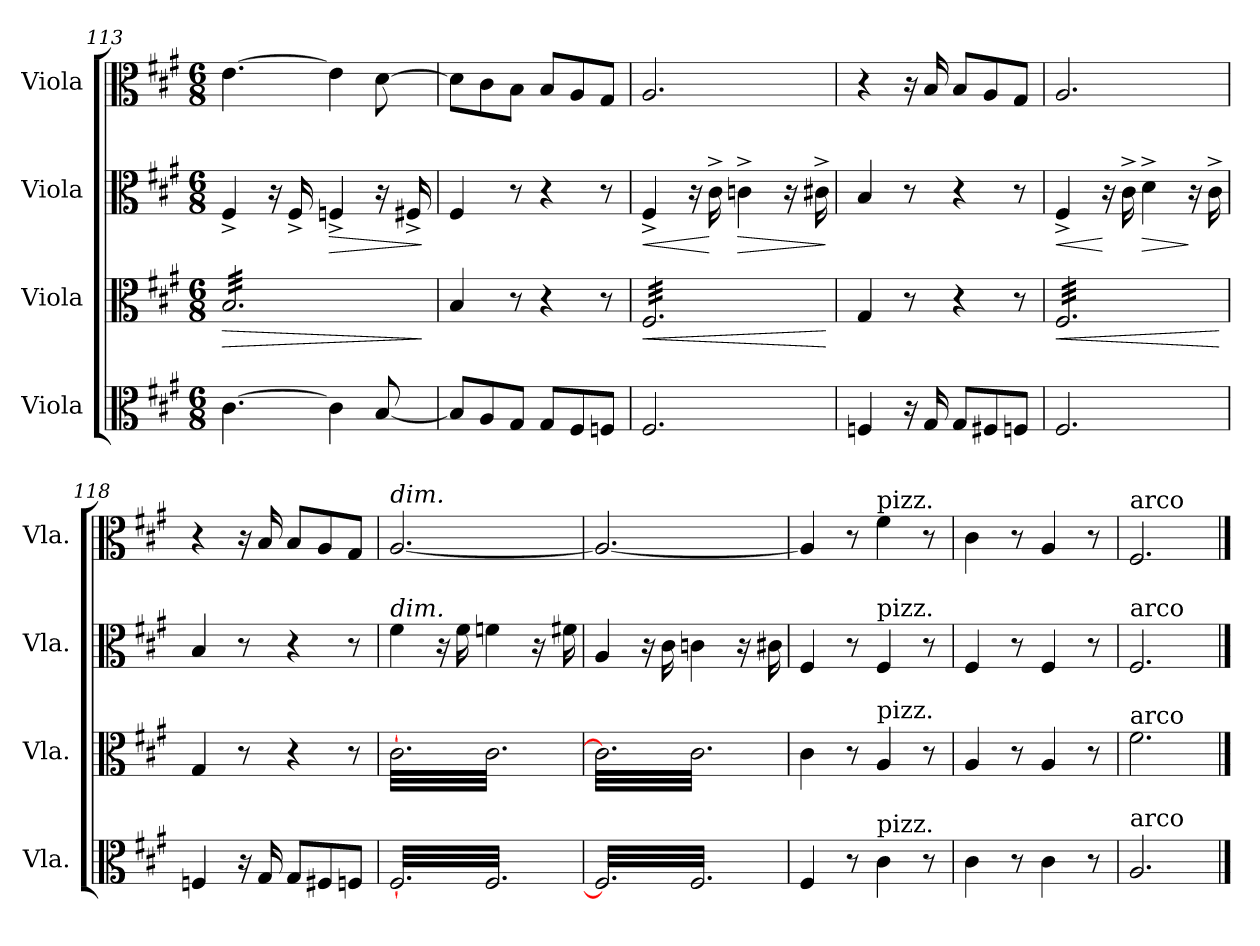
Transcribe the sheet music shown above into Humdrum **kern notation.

**kern	**kern	**dynam	**kern	**dynam	**kern
*part4	*part3	*part3	*part2	*part2	*part1
*staff4	*staff3	*staff3	*staff2	*staff2	*staff1
*I"Viola	*I"Viola	*	*I"Viola	*	*I"Viola
*I'Vla.	*I'Vla.	*	*I'Vla.	*	*I'Vla.
*clefC3	*clefC3	*	*clefC3	*	*clefC3
*k[f#c#g#]	*k[f#c#g#]	*	*k[f#c#g#]	*	*k[f#c#g#]
*M6/8	*M6/8	*	*M6/8	*	*M6/8
=113	=113	=113	=113	=113	=113
!	!	!LO:HP:b	!	!	!
*	*tremolo	*	*	*	*
[4.c#\	32B/LLL	>	4F#^/	.	[4.e\
.	32B/	.	.	.	.
.	32B/	.	.	.	.
.	32B/	.	.	.	.
.	32B/	.	.	.	.
.	32B/	.	.	.	.
.	32B/	.	.	.	.
.	32B/	.	.	.	.
.	32B/	.	16r	.	.
.	32B/	.	.	.	.
.	32B/	.	16F#^/	.	.
.	32B/	.	.	.	.
!	!	!	!	!LO:HP:b	!
4c#\]	32B/	.	4Fn^/	>	4e\]
.	32B/	.	.	.	.
.	32B/	.	.	.	.
.	32B/	.	.	.	.
.	32B/	.	.	.	.
.	32B/	.	.	.	.
.	32B/	.	.	.	.
.	32B/	.	.	.	.
[8B/	32B/	.	16r	.	[8d\
.	32B/	.	.	.	.
.	32B/	.	16F#X^/	.	.
.	32B/JJJ	.	.	.	.
*	*Xtremolo	*	*	*	*
.	.	]	.	]	.
=114	=114	=114	=114	=114	=114
8B/L]	4B/	.	4F#/	.	8d\L]
8A/	.	.	.	.	8c#\
8G#/J	8r	.	8r	.	8B\J
8G#/L	4r	.	4r	.	8B/L
8F#/	.	.	.	.	8A/
8Fn/J	8r	.	8r	.	8G#/J
=115	=115	=115	=115	=115	=115
!	!	!LO:HP:b	!	!	!
!	!	!LO:HP:n=1:b	!	!LO:HP:b	!
*	*tremolo	*	*	*	*
2.F#/	32F#/LLL	< >	4F#^/	<	2.A/
.	32F#/	.	.	.	.
.	32F#/	.	.	.	.
.	32F#/	.	.	.	.
.	32F#/	.	.	.	.
.	32F#/	.	.	.	.
.	32F#/	.	.	.	.
.	32F#/	.	.	.	.
.	32F#/	.	16r	.	.
.	32F#/	.	.	.	.
.	32F#/	.	16c#^\	[	.
.	32F#/	.	.	.	.
!	!	!	!	!LO:HP:b	!
.	32F#/	.	4cn^\	>	.
.	32F#/	.	.	.	.
.	32F#/	.	.	.	.
.	32F#/	.	.	.	.
.	32F#/	.	.	.	.
.	32F#/	.	.	.	.
.	32F#/	.	.	.	.
.	32F#/	.	.	.	.
.	32F#/	.	16r	.	.
.	32F#/	.	.	.	.
.	32F#/	.	16c#X^\	.	.
.	32F#/JJJ	.	.	.	.
*	*Xtremolo	*	*	*	*
.	.	[	.	]	.
=116	=116	=116	=116	=116	=116
4Fn/	4G#/	.	4B/	.	4r
16r	8r	]	8r	.	16r
16G#/	.	.	.	.	16B/
8G#/L	4r	.	4r	.	8B/L
8F#X/	.	.	.	.	8A/
8Fn/J	8r	.	8r	.	8G#/J
!!LO:LB:g=z
=117	=117	=117	=117	=117	=117
!	!	!LO:HP:b	!	!	!
!	!	!LO:HP:n=1:b	!	!LO:HP:b	!
*	*tremolo	*	*	*	*
2.F#/	32F#/LLL	< >	4F#^/	<	2.A/
.	32F#/	.	.	.	.
.	32F#/	.	.	.	.
.	32F#/	.	.	.	.
.	32F#/	.	.	.	.
.	32F#/	.	.	.	.
.	32F#/	.	.	.	.
.	32F#/	.	.	.	.
.	32F#/	.	16r	[	.
.	32F#/	.	.	.	.
.	32F#/	.	16c#^\	.	.
.	32F#/	.	.	.	.
!	!	!	!	!LO:HP:b	!
.	32F#/	.	4d^\	>	.
.	32F#/	.	.	.	.
.	32F#/	.	.	.	.
.	32F#/	.	.	.	.
.	32F#/	.	.	.	.
.	32F#/	.	.	.	.
.	32F#/	.	.	.	.
.	32F#/	.	.	.	.
.	32F#/	.	16r	]	.
.	32F#/	.	.	.	.
.	32F#/	.	16c#^\	.	.
.	32F#/JJJ	.	.	.	.
*	*Xtremolo	*	*	*	*
.	.	[	.	.	.
=118	=118	=118	=118	=118	=118
4Fn/	4G#/	.	4B/	.	4r
16r	8r	]	8r	.	16r
16G#/	.	.	.	.	16B/
8G#/L	4r	.	4r	.	8B/L
8F#X/	.	.	.	.	8A/
8Fn/J	8r	.	8r	.	8G#/J
=119	=119	=119	=119	=119	=119
!	!	!	!	!	!LO:TX:a:i:t=dim.
!	!	!	!LO:TX:a:i:t=dim.	!	!
!	!LO:TX:a:i:t=dim.	!	!	!	!
!LO:TX:a:i:t=dim.	!	!	!	!	!
*tremolo	*	*	*	*	*
*	*tremolo	*	*	*	*
[32F#/LLL	[32c#\LLL	.	4f#\	.	[2.A/
32F#/	32c#\	.	.	.	.
32F#/	32c#\	.	.	.	.
32F#/	32c#\	.	.	.	.
32F#/	32c#\	.	.	.	.
32F#/	32c#\	.	.	.	.
32F#/	32c#\	.	.	.	.
32F#/	32c#\	.	.	.	.
32F#/	32c#\	.	16r	.	.
32F#/	32c#\	.	.	.	.
32F#/	32c#\	.	16f#\	.	.
32F#/	32c#\	.	.	.	.
32F#/	32c#\	.	4fn\	.	.
32F#/	32c#\	.	.	.	.
32F#/	32c#\	.	.	.	.
32F#/	32c#\	.	.	.	.
32F#/	32c#\	.	.	.	.
32F#/	32c#\	.	.	.	.
32F#/	32c#\	.	.	.	.
32F#/	32c#\	.	.	.	.
32F#/	32c#\	.	16r	.	.
32F#/	32c#\	.	.	.	.
32F#/	32c#\	.	16f#X\	.	.
32F#/JJJ	32c#\JJJ	.	.	.	.
=120	=120	=120	=120	=120	=120
32F#/]LLL	32c#\]LLL	.	4A/	.	2.A/_
32F#/	32c#\	.	.	.	.
32F#/	32c#\	.	.	.	.
32F#/	32c#\	.	.	.	.
32F#/	32c#\	.	.	.	.
32F#/	32c#\	.	.	.	.
32F#/	32c#\	.	.	.	.
32F#/	32c#\	.	.	.	.
32F#/	32c#\	.	16r	.	.
32F#/	32c#\	.	.	.	.
32F#/	32c#\	.	16c#\	.	.
32F#/	32c#\	.	.	.	.
32F#/	32c#\	.	4cn\	.	.
32F#/	32c#\	.	.	.	.
32F#/	32c#\	.	.	.	.
32F#/	32c#\	.	.	.	.
32F#/	32c#\	.	.	.	.
32F#/	32c#\	.	.	.	.
32F#/	32c#\	.	.	.	.
32F#/	32c#\	.	.	.	.
32F#/	32c#\	.	16r	.	.
32F#/	32c#\	.	.	.	.
32F#/	32c#\	.	16c#X\	.	.
32F#/JJJ	32c#\JJJ	.	.	.	.
*	*Xtremolo	*	*	*	*
*Xtremolo	*	*	*	*	*
=121	=121	=121	=121	=121	=121
4F#/	4c#\	.	4F#/	.	4A/]
8r	8r	.	8r	.	8r
!	!	!	!	!	!LO:TX:a:t=pizz.
!	!	!	!LO:TX:a:t=pizz.	!	!
!	!LO:TX:a:t=pizz.	!	!	!	!
!LO:TX:a:t=pizz.	!	!	!	!	!
4c#\	4A/	.	4F#/	.	4f#\
8r	8r	.	8r	.	8r
=122	=122	=122	=122	=122	=122
4c#\	4A/	.	4F#/	.	4c#\
8r	8r	.	8r	.	8r
4c#\	4A/	.	4F#/	.	4A/
8r	8r	.	8r	.	8r
=123	=123	=123	=123	=123	=123
!	!	!	!	!	!LO:TX:a:t=arco
!	!	!	!LO:TX:a:t=arco	!	!
!	!LO:TX:a:t=arco	!	!	!	!
!LO:TX:a:t=arco	!	!	!	!	!
2.A/	2.f#\	.	2.F#/	.	2.F#/
==	==	==	==	==	==
*-	*-	*-	*-	*-	*-
